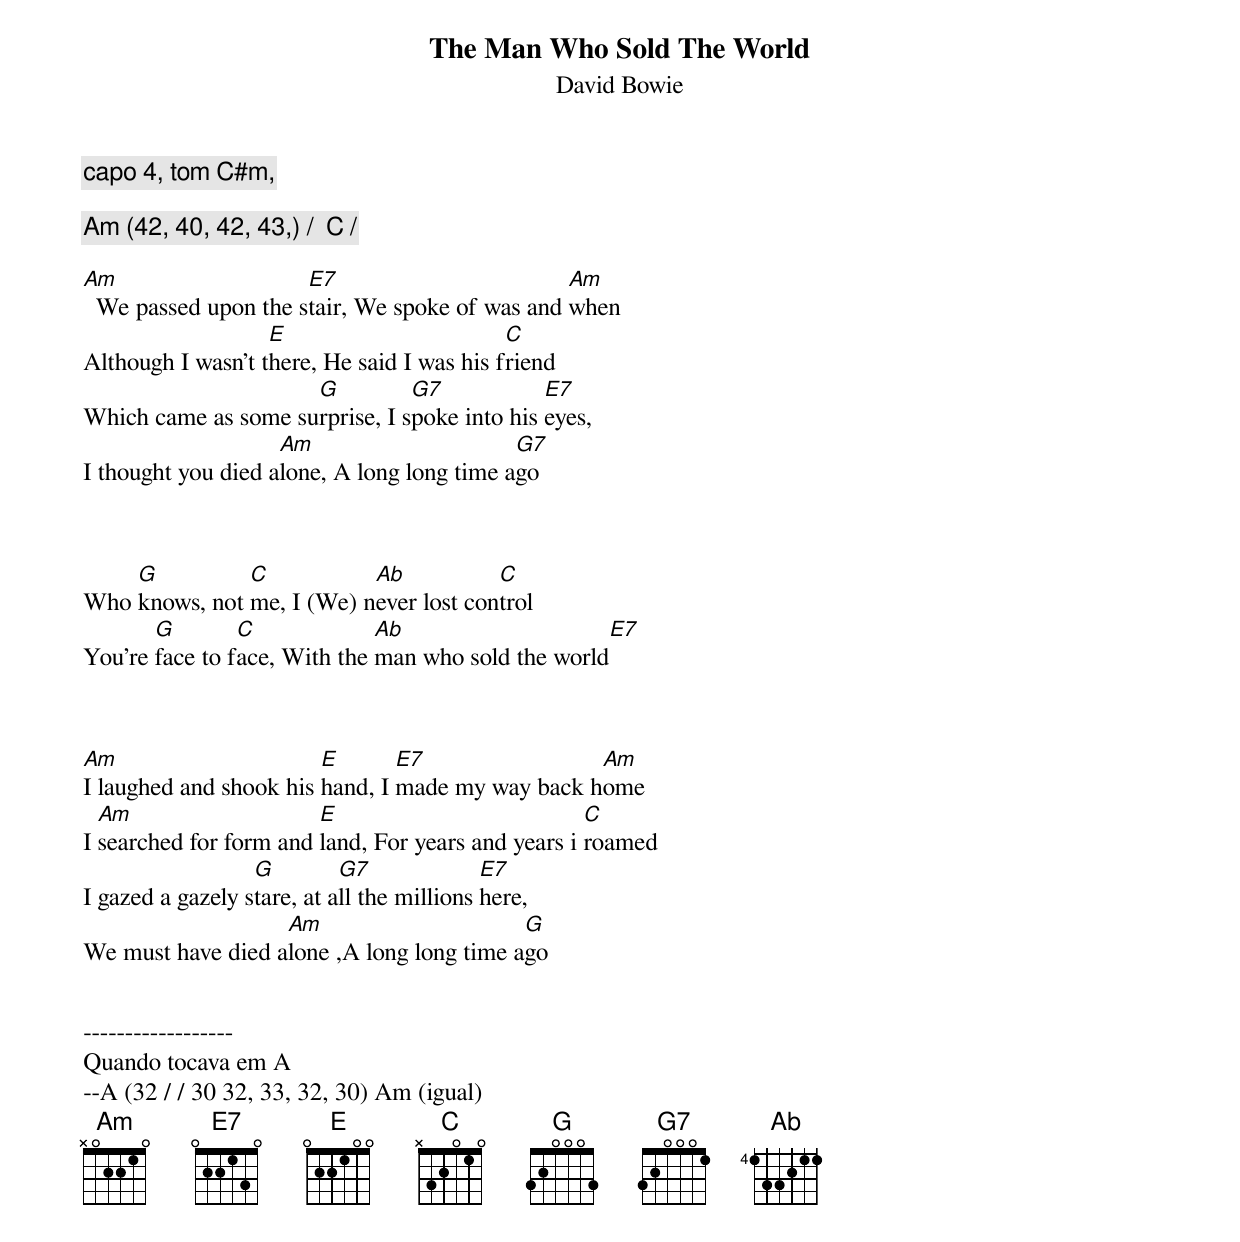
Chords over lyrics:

The Man Who Sold The World
David Bowie

capo 4, tom C#m,

Am (42, 40, 42, 43,) /  C /

Am                    E7                        Am
  We passed upon the stair, We spoke of was and when
                   E                        C
Although I wasn't there, He said I was his friend
                     G          G7            E7
Which came as some surprise, I spoke into his eyes,
                    Am                      G7
I thought you died alone, A long long time ago



    G          C           Ab           C
Who knows, not me, I (We) never lost control
       G        C             Ab                     E7
You're face to face, With the man who sold the world



Am                      E       E7                Am
I laughed and shook his hand, I made my way back home
  Am                    E                           C
I searched for form and land, For years and years i roamed
                  G         G7              E7
I gazed a gazely stare, at all the millions here,
                   Am                      G
We must have died alone ,A long long time ago


------------------
Quando tocava em A
--A (32 / / 30 32, 33, 32, 30) Am (igual)
